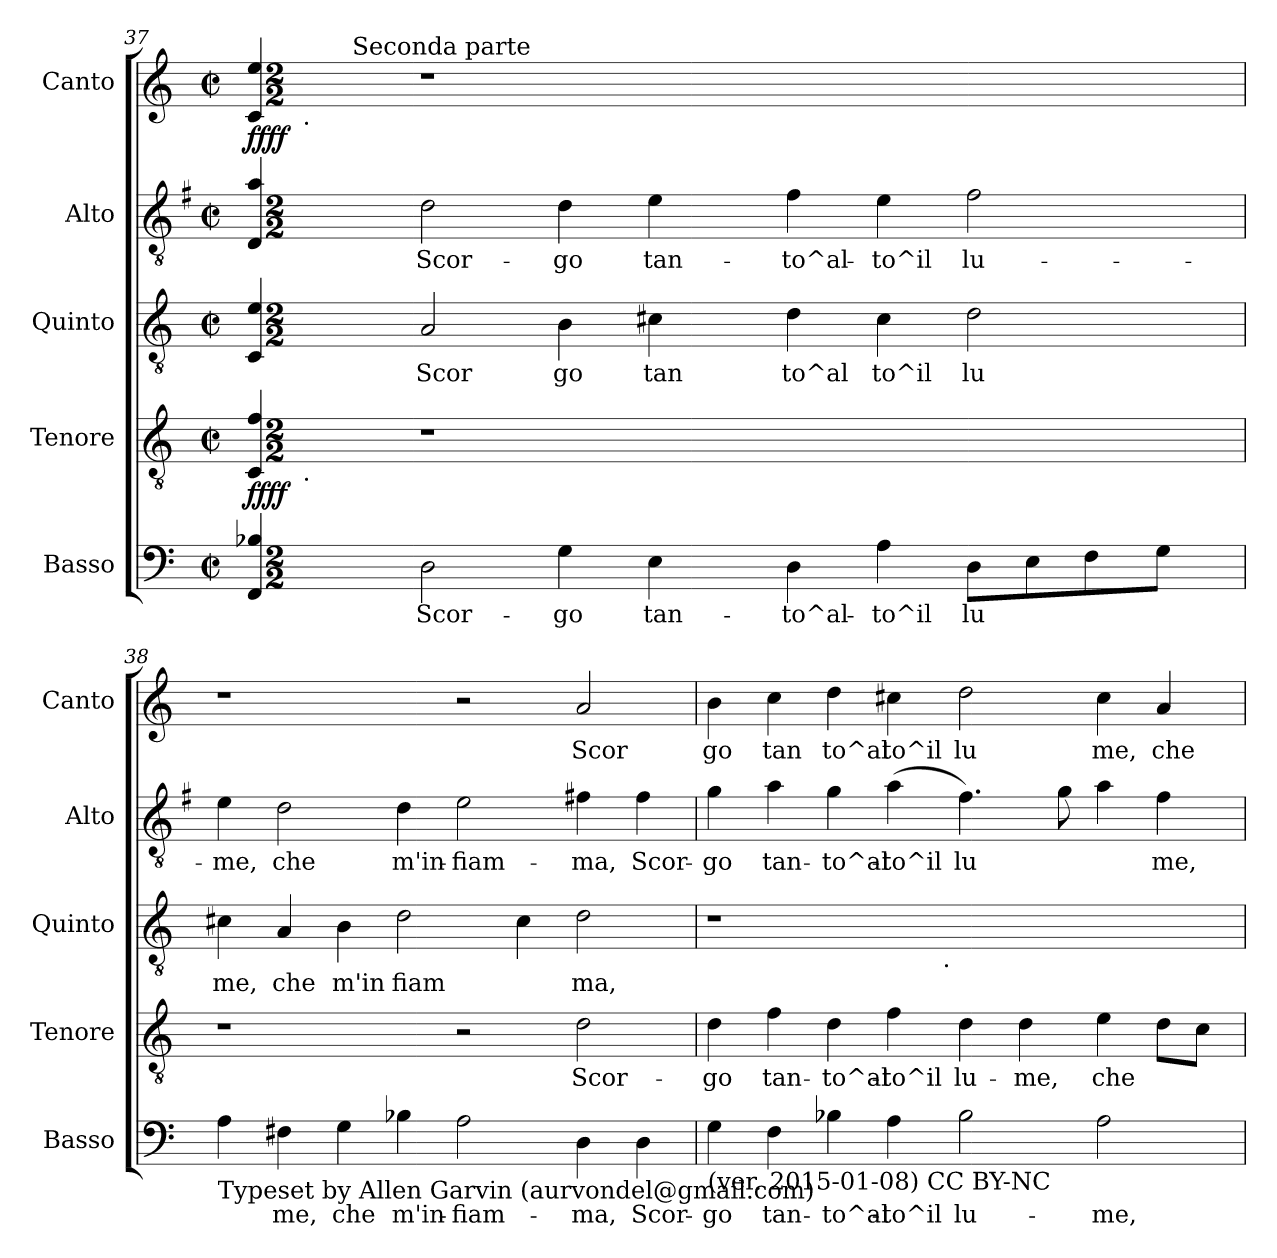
**kern	**text	**dynam	**kern	**text	**kern	**text	**kern	**text	**dynam	**kern	**text
*part5	*part5	*part5	*part4	*part4	*part3	*part3	*part2	*part2	*part2	*part1	*part1
*staff5	*staff5	*staff5	*staff4	*staff4	*staff3	*staff3	*staff2	*staff2	*staff2	*staff1	*staff1
*I"Basso	*	*	*I"Tenore	*	*I"Quinto	*	*I"Alto	*	*	*I"Canto	*
*I'Basso	*	*	*I'Tenore	*	*I'Quinto	*	*I'Alto	*	*	*I'Canto	*
!!LO:PB:g=z
*clefF4	*	*	*clefGv2	*	*clefGv2	*	*clefGv2	*	*	*clefG2	*
*	*	*	*	*	*	*	*ITrd-3c-5	*	*	*	*
*k[]	*	*	*k[]	*	*k[]	*	*k[]	*	*	*k[]	*
*C:	*	*	*C:	*	*C:	*	*C:	*	*	*C:	*
*M2/2	*	*	*M2/2	*	*M2/2	*	*M2/2	*	*	*M2/2	*
*met(c|)	*	*	*met(c|)	*	*met(c|)	*	*met(c|)	*	*	*met(c|)	*
=37	=37	=37	=37	=37	=37	=37	=37	=37	=37	=37	=37
!	!LO:LY:b:cj	!LO:DY:b	!	!LO:LY:b:cj	!	!LO:LY:b:cj	!	!LO:LY:b:cj	!LO:DY:a	!	!LO:LY:b:cj
*	*	*	*^	*	*	*	*	*	*	*^	*
*	*	*	*	*	*	*	*	*	*	*	*	*^	*
4B-X/ 4FF/	.	ffff	4f/ 4C/	16..ryy	.	4e/ 4C/	--	4dd/ 4G/	.	ffff	4ee/ 4c/	16..ryy	8ryy	.
!	!	!	!	!	!	!	!	!	!	!	!	!LO:TX:b:t=.	!	!
!	!	!	!	!LO:TX:b:t=.	!	!	!	!	!	!	!	!	!	!
.	.	.	.	1ryy	.	.	.	.	.	.	.	1ryy	.	.
.	.	.	.	.	.	.	.	.	.	.	.	.	32.ryy	.
!	!	!	!	!	!	!	!	!	!	!	!	!	!LO:TX:a:t=Seconda parte	!
.	.	.	.	.	.	.	.	.	.	.	.	.	1ryy	.
*M2/2	*	*	*M2/2	*	*	*M2/2	*	*M2/2	*	*	*M2/2	*	*	*
*met(c|)	*	*	*met(c|)	*	*	*met(c|)	*	*met(c|)	*	*	*met(c|)	*	*	*
!	!LO:LY:b:cj	!	!	!	!	!	!LO:LY:b:cj	!	!LO:LY:b:cj	!	!	!	!	!
2D\	Scor-	.	1r	.	.	2A/	-Scor	2g\	Scor-	.	1r	.	.	.
!	!LO:LY:b:cj	!	!	!	!	!	!LO:LY:b:cj	!	!LO:LY:b:cj	!	!	!	!	!
4G\	-go	.	.	.	.	4B\	go	4g\	-go	.	.	.	.	.
!	!LO:LY:b:cj	!	!	!	!	!	!LO:LY:b:cj	!	!LO:LY:b:cj	!	!	!	!	!
4E\	tan-	.	.	.	.	4c#X\	tan	4a\	tan-	.	.	.	.	.
.	.	.	.	1ryy	.	.	.	.	.	.	.	1ryy	.	.
.	.	.	.	.	.	.	.	.	.	.	.	.	1ryy	.
!	!LO:LY:b:cj	!	!	!	!	!	!LO:LY:b:cj	!	!LO:LY:b:cj	!	!	!	!	!
4D\	-to^al-	.	1ryy	.	.	4d\	to^al	4b\	-to^al-	.	1ryy	.	.	.
!	!LO:LY:b:cj	!	!	!	!	!	!LO:LY:b:cj	!	!LO:LY:b:cj	!	!	!	!	!
4A\	-to^il	.	.	.	.	4c#\	to^il	4a\	-to^il	.	.	.	.	.
!	!LO:LY:b:cj	!	!	!	!	!	!LO:LY:b:cj	!	!LO:LY:b:cj	!	!	!	!	!
8D\L	lu-	.	.	.	.	2d\	lu	2b\	lu-	.	.	.	.	.
!	!LO:LY:b:cj	!	!	!	!	!	!	!	!	!	!	!	!	!
8E\	--	.	.	.	.	.	.	.	.	.	.	.	.	.
!	!LO:LY:b:cj	!	!	!	!	!	!	!	!	!	!	!	!	!
8F\	--	.	.	.	.	.	.	.	.	.	.	.	.	.
.	.	.	.	8ryy	.	.	.	.	.	.	.	8ryy	.	.
!	!LO:LY:b:cj	!	!	!	!	!	!	!	!	!	!	!	!	!
8G\J	--	.	.	.	.	.	.	.	.	.	.	.	.	.
.	.	.	.	.	.	.	.	.	.	.	.	.	16ryy	.
.	.	.	.	64ryy	.	.	.	.	.	.	.	64ryy	64ryy	.
=38	=38	=38	=38	=38	=38	=38	=38	=38	=38	=38	=38	=38	=38	=38
!LO:TX:b:t=Typeset by Allen Garvin (aurvondel@gmail.com)	!	!	!	!	!	!	!	!	!	!	!	!	!	!
!	!LO:LY:b:cj	!	!	!	!	!	!LO:LY:b:cj	!	!LO:LY:b:cj	!	!	!	!	!
*	*	*	*v	*v	*	*	*	*	*	*	*v	*v	*v	*
4A\	--	.	1r	.	4c#X\	me,	4a\	-me,	.	1r	.
!	!LO:LY:b:cj	!	!	!	!	!LO:LY:b:cj	!	!LO:LY:b:cj	!	!	!
4F#X\	-me,	.	.	.	4A/	che	2g\	che	.	.	.
!	!LO:LY:b:cj	!	!	!	!	!LO:LY:b:cj	!	!	!	!	!
4G\	che	.	.	.	4B\	m'in	.	.	.	.	.
!	!LO:LY:b:cj	!	!	!	!	!LO:LY:b:cj	!	!LO:LY:b:cj	!	!	!
4B-X\	m'in-	.	.	.	2d\	fiam	4g\	m'in-	.	.	.
!	!LO:LY:b:cj	!	!	!	!	!	!	!LO:LY:b:cj	!	!	!
2A\	-fiam-	.	2r	.	.	.	2a\	-fiam-	.	2r	.
!	!	!	!	!	!	!LO:LY:b:cj	!	!	!	!	!
.	.	.	.	.	4c#\	.	.	.	.	.	.
!	!LO:LY:b:cj	!	!	!LO:LY:b:cj	!	!LO:LY:b:cj	!	!LO:LY:b:cj	!	!	!LO:LY:b:cj
4D\	-ma,	.	2d\	Scor-	2d\	ma,	4bn\	-ma,	.	2a/	Scor
!	!LO:LY:b:cj	!	!	!	!	!	!	!LO:LY:b:cj	!	!	!
4D\	Scor-	.	.	.	.	.	4b\	Scor-	.	.	.
=39	=39	=39	=39	=39	=39	=39	=39	=39	=39	=39	=39
!LO:TX:b:t=(ver. 2015-01-08) CC BY-NC	!	!	!	!	!	!	!	!	!	!	!
!	!LO:LY:b:cj	!	!	!LO:LY:b:cj	!	!	!	!LO:LY:b:cj	!	!	!LO:LY:b:cj
*	*	*	*	*	*^	*	*	*	*	*	*
4G\	-go	.	4d\	-go	1r	2ryy	.	4cc\	-go	.	4b\	go
!	!LO:LY:b:cj	!	!	!LO:LY:b:cj	!	!	!	!	!LO:LY:b:cj	!	!	!LO:LY:b:cj
4F\	tan-	.	4f\	tan-	.	.	.	4dd\	tan-	.	4cc\	tan
!	!LO:LY:b:cj	!	!	!LO:LY:b:cj	!	!	!	!	!LO:LY:b:cj	!	!	!LO:LY:b:cj
4B-\	-to^al-	.	4d\	-to^al-	.	4...ryy	.	4cc\	-to^al-	.	4dd\	to^al
!	!LO:LY:b:cj	!	!	!LO:LY:b:cj	!	!	!	!	!LO:LY:b:cj	!	!	!LO:LY:b:cj
4A\	-to^il	.	4f\	-to^il	.	.	.	(<4dd\	-to^il	.	4cc#X\	to^il
!	!	!	!	!	!	!LO:TX:b:t=.	!	!	!	!	!	!
.	.	.	.	.	.	1ryy	.	.	.	.	.	.
!	!LO:LY:b:cj	!	!	!LO:LY:b:cj	!	!	!	!	!LO:LY:b:cj	!	!	!LO:LY:b:cj
2B-\	lu-	.	4d\	lu-	1ryy	.	.	4.b\)	lu-	.	2dd\	lu
!	!	!	!	!LO:LY:b:cj	!	!	!	!	!	!	!	!
.	.	.	4d\	-me,	.	.	.	.	.	.	.	.
!	!	!	!	!	!	!	!	!	!LO:LY:b:cj	!	!	!
.	.	.	.	.	.	.	.	8cc\	--	.	.	.
!	!LO:LY:b:cj	!	!	!LO:LY:b:cj	!	!	!	!	!LO:LY:b:cj	!	!	!LO:LY:b:cj
2A\	-me,	.	4e\	che	.	.	.	4dd\	--	.	4cc#\	me,
!	!	!	!	!LO:LY:b:cj	!	!	!	!	!LO:LY:b:cj	!	!	!LO:LY:b:cj
.	.	.	8d\L	.	.	.	.	4b\	-me,	.	4a/	che
!	!	!	!	!LO:LY:b:cj	!	!	!	!	!	!	!	!
.	.	.	8c\J	.	.	.	.	.	.	.	.	.
.	.	.	.	.	.	32ryy	.	.	.	.	.	.
*	*	*	*	*	*v	*v	*	*	*	*	*	*
=	=	=	=	=	=	=	=	=	=	=	=
*-	*-	*-	*-	*-	*-	*-	*-	*-	*-	*-	*-
